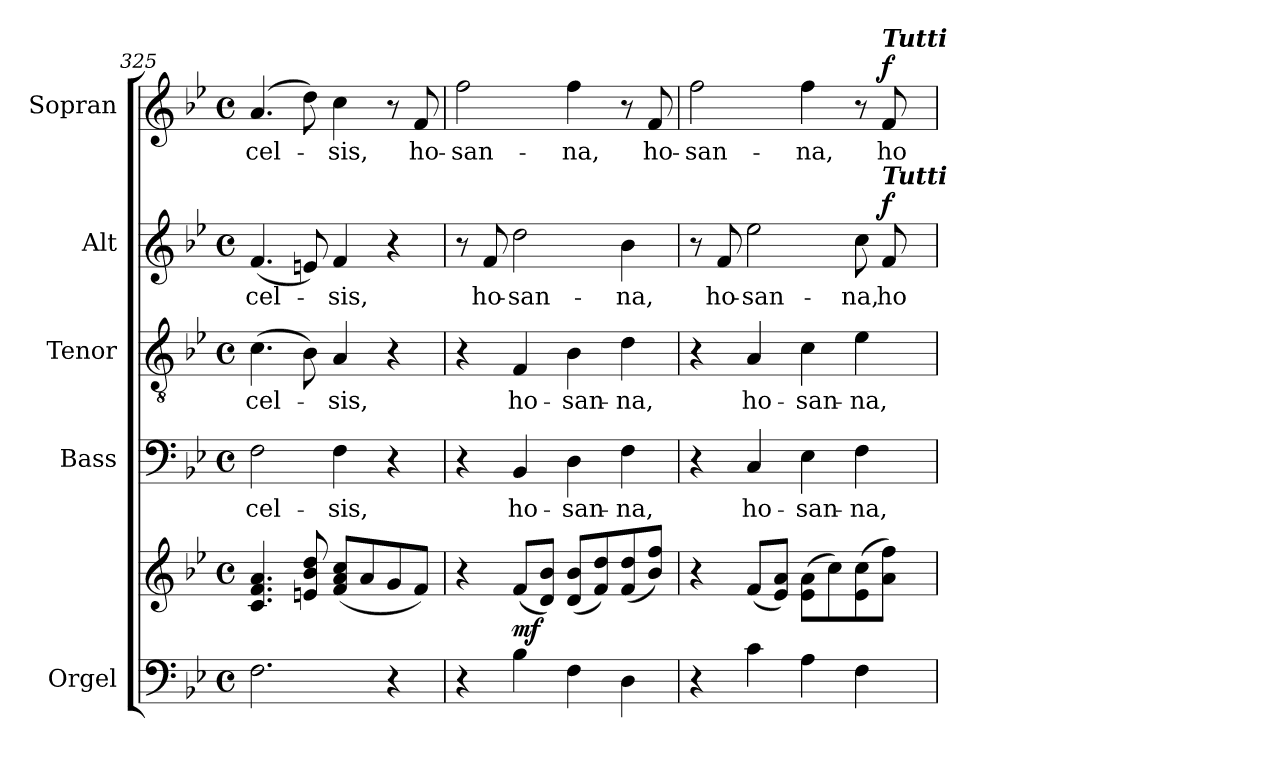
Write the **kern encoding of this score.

**kern	**kern	**dynam	**kern	**text	**kern	**text	**kern	**text	**dynam	**kern	**text	**dynam
*part5	*part5	*part5	*part4	*part4	*part3	*part3	*part2	*part2	*part2	*part1	*part1	*part1
*staff6	*staff5	*staff5/6	*staff4	*staff4	*staff3	*staff3	*staff2	*staff2	*staff2	*staff1	*staff1	*staff1
*I"Orgel	*	*	*I"Bass	*	*I"Tenor	*	*I"Alt	*	*	*I"Sopran	*	*
*I'Org.	*	*	*I'B.	*	*I'T.	*	*I'A.	*	*	*I'S.	*	*
*clefF4	*clefG2	*	*clefF4	*	*clefGv2	*	*clefG2	*	*	*clefG2	*	*
*k[b-e-]	*k[b-e-]	*	*k[b-e-]	*	*k[b-e-]	*	*k[b-e-]	*	*	*k[b-e-]	*	*
*B-:	*B-:	*	*B-:	*	*B-:	*	*B-:	*	*	*B-:	*	*
*M4/4	*M4/4	*	*M4/4	*	*M4/4	*	*M4/4	*	*	*M4/4	*	*
*met(c)	*met(c)	*	*met(c)	*	*met(c)	*	*met(c)	*	*	*met(c)	*	*
=325	=325	=325	=325	=325	=325	=325	=325	=325	=325	=325	=325	=325
!	!	!	!	!LO:LY:b	!	!LO:LY:b	!	!LO:LY:b	!	!	!LO:LY:b	!
2.F\	4.c/ 4.f/ 4.a/	.	2F\	-cel-	(>4.c\	-cel-	(<4.f/	-cel-	.	(4.a/	-cel-	.
.	8en/ 8b-/ 8dd/	.	.	.	8B-\)	.	8en/)	.	.	8dd\)	.	.
!	!	!	!	!LO:LY:b	!	!LO:LY:b	!	!LO:LY:b	!	!	!LO:LY:b	!
.	(<8f/ 8a/ 8cc/L	.	4F\	-sis,	4A/	-sis,	4f/	-sis,	.	4cc\	-sis,	.
.	8a/	.	.	.	.	.	.	.	.	.	.	.
4r	8g/	.	4r	.	4r	.	4r	.	.	8r	.	.
!	!	!	!	!	!	!	!	!	!	!	!LO:LY:b	!
.	8f/J)	.	.	.	.	.	.	.	.	8f/	ho-	.
=326	=326	=326	=326	=326	=326	=326	=326	=326	=326	=326	=326	=326
!	!	!	!	!	!	!	!	!	!	!	!LO:LY:b	!
4r	4r	.	4r	.	4r	.	8r	.	.	2ff\	-san-	.
!	!	!	!	!	!	!	!	!LO:LY:b	!	!	!	!
.	.	.	.	.	.	.	8f/	ho-	.	.	.	.
!	!	!LO:DY:b	!	!LO:LY:b	!	!LO:LY:b	!	!LO:LY:b	!	!	!	!
4B-\	(<8f/L	mf	4BB-/	ho-	4F/	ho-	2dd\	-san-	.	.	.	.
.	8d/ 8b-/J)	.	.	.	.	.	.	.	.	.	.	.
!	!	!	!	!LO:LY:b	!	!LO:LY:b	!	!	!	!	!LO:LY:b	!
4F\	(<8d/ 8b-/L	.	4D\	-san-	4B-\	-san-	.	.	.	4ff\	-na,	.
.	8f/ 8dd/)	.	.	.	.	.	.	.	.	.	.	.
!	!	!	!	!LO:LY:b	!	!LO:LY:b	!	!LO:LY:b	!	!	!	!
4D\	(<8f/ 8dd/	.	4F\	-na,	4d\	-na,	4b-\	-na,	.	8r	.	.
!	!	!	!	!	!	!	!	!	!	!	!LO:LY:b	!
.	8b-/ 8ff/J)	.	.	.	.	.	.	.	.	8f/	ho-	.
!!LO:PB:g=z
=327	=327	=327	=327	=327	=327	=327	=327	=327	=327	=327	=327	=327
!	!	!	!	!	!	!	!	!	!	!	!LO:LY:b	!
4r	4r	.	4r	.	4r	.	8r	.	.	2ff\	-san-	.
!	!	!	!	!	!	!	!	!LO:LY:b	!	!	!	!
.	.	.	.	.	.	.	8f/	ho-	.	.	.	.
!	!	!	!	!LO:LY:b	!	!LO:LY:b	!	!LO:LY:b	!	!	!	!
4c\	(<8f/L	.	4C/	ho-	4A/	ho-	2ee-\	-san-	.	.	.	.
.	8e-/ 8a/J)	.	.	.	.	.	.	.	.	.	.	.
!	!	!	!	!LO:LY:b	!	!LO:LY:b	!	!	!	!	!LO:LY:b	!
4A\	(>8e-\ 8a\L	.	4E-\	-san-	4c\	-san-	.	.	.	4ff\	-na,	.
.	8cc\)	.	.	.	.	.	.	.	.	.	.	.
!	!	!	!	!LO:LY:b	!	!LO:LY:b	!	!LO:LY:b	!	!	!	!
4F\	(>8e-\ 8cc\	.	4F\	-na,	4e-\	-na,	8cc\	-na,	.	8r	.	.
!	!	!	!	!	!	!	!	!	!	!LO:TX:a:Bi:t=Tutti	!	!
!	!	!	!	!	!	!	!LO:TX:a:Bi:t=Tutti	!	!	!	!	!
!	!	!	!	!	!	!	!	!LO:LY:b	!LO:DY:a	!	!LO:LY:b	!LO:DY:a
.	8a\ 8ff\J)	.	.	.	.	.	8f/	ho-	f	8f/	ho-	f
=	=	=	=	=	=	=	=	=	=	=	=	=
*-	*-	*-	*-	*-	*-	*-	*-	*-	*-	*-	*-	*-
